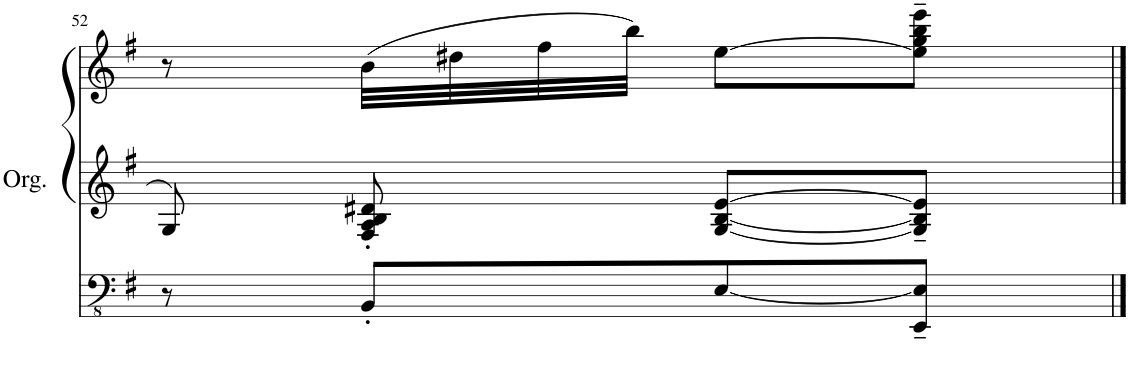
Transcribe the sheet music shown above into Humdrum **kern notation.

**kern	**kern	**kern
*part1	*part1	*part1
*staff3	*staff2	*staff1
*I"Orgue à tuyaux	*	*
*I'Org.	*	*
!!LO:PB:g=z
*clefFv4	*clefG2	*clefG2
*k[f#]	*k[f#]	*k[f#]
*M2/4	*M2/4	*M2/4
=52	=52	=52
8r	8G/	8r
8BBB'/L	8F#/' 8A/' 8B/' 8d#X/'	(32b\LLL
.	.	32dd#X\
.	.	32ff#\
.	.	32bb\JJJ)
[8EE/	[8G/ [8B/ [8e/L	[8ee\L
8EEE/~ 8EE/]~J	8G/]~ 8B/]~ 8e/]~J	8ee\]~ 8gg\~ 8bb\~ 8eee\~J
==	==	==
*-	*-	*-
